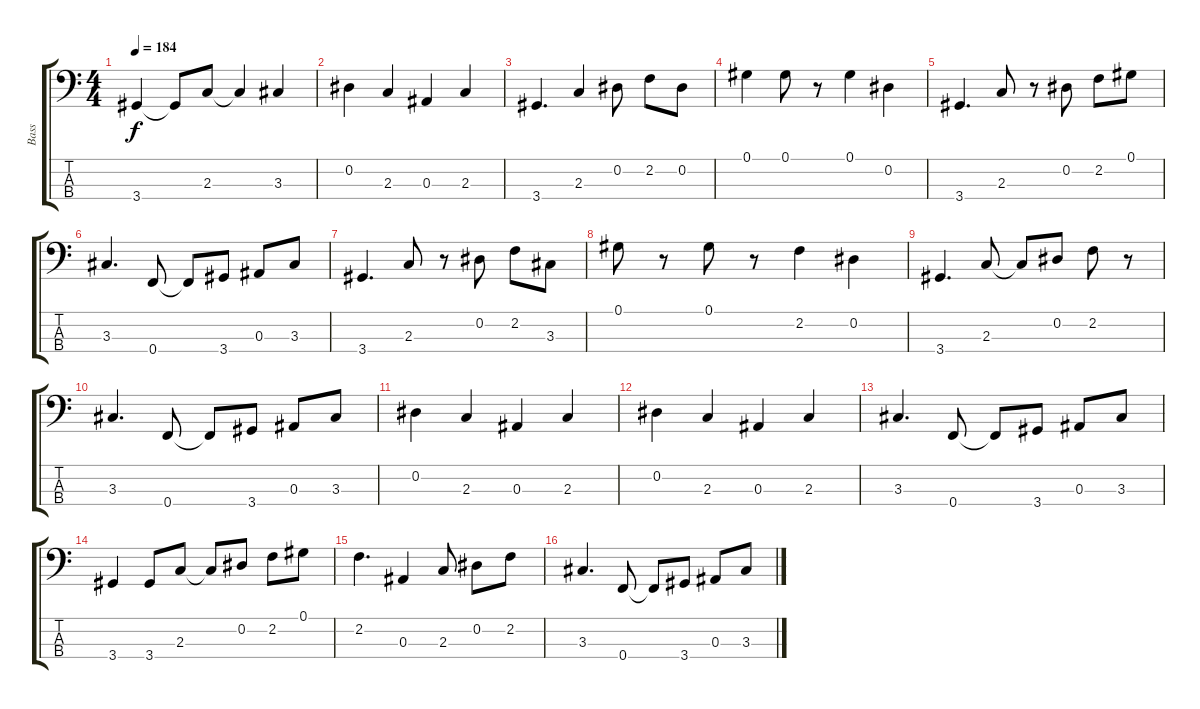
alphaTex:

\track ("Bass" "Bass") {instrument electricbassfinger}
\staff {score tabs}
\tuning (Ab2 Eb2 Bb1 F1) {hide}
\ts (4 4)
\tempo 184
\clef f4
\ks c
3.4.4{dy f} 3.4{t}.8 2.3.8 2.3{t}.4 3.3.4 |
0.2.4 2.3.4 0.3.4 2.3.4 |
3.4.4{d} 2.3.4 0.2.8 2.2.8 0.2.8 |
0.1.4 0.1.8 r.8 0.1.4 0.2.4 |
3.4.4{d} 2.3.8 r.8 0.2.8 2.2.8 0.1.8 |
3.3.4{d} 0.4.8 0.4{t}.8 3.4.8 0.3.8 3.3.8 |
3.4.4{d} 2.3.8 r.8 0.2.8 2.2.8 3.3.8 |
0.1.8 r.8 0.1.8 r.8 2.2.4 0.2.4 |
3.4.4{d} 2.3.8 2.3{t}.8 0.2.8 2.2.8 r.8 |
3.3.4{d} 0.4.8 0.4{t}.8 3.4.8 0.3.8 3.3.8 |
0.2.4 2.3.4 0.3.4 2.3.4 |
0.2.4 2.3.4 0.3.4 2.3.4 |
3.3.4{d} 0.4.8 0.4{t}.8 3.4.8 0.3.8 3.3.8 |
3.4.4 3.4.8 2.3.8 2.3{t}.8 0.2.8 2.2.8 0.1.8 |
2.2.4{d} 0.3.4 2.3.8 0.2.8 2.2.8 |
3.3.4{d} 0.4.8 0.4{t}.8 3.4.8 0.3.8 3.3.8
